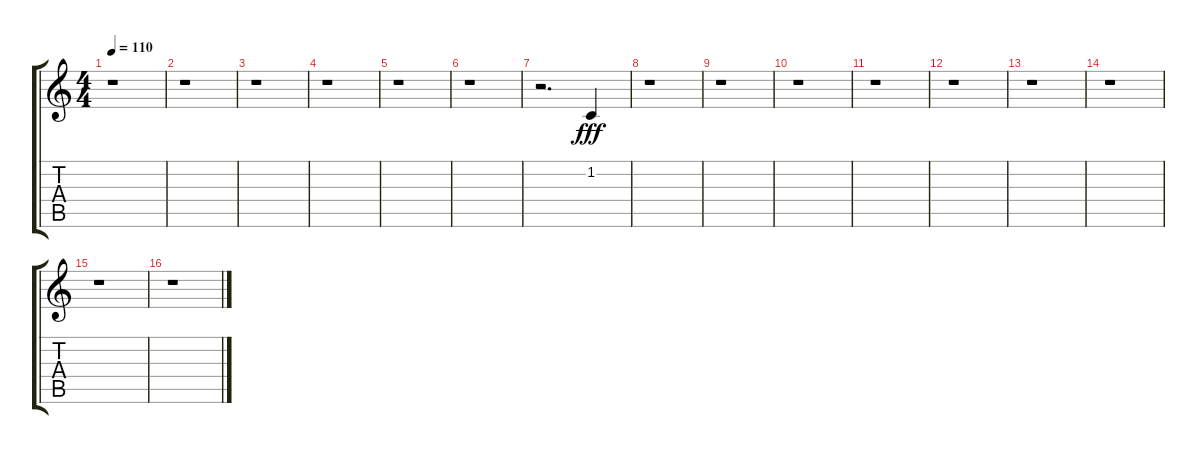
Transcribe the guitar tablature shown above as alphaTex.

\track "" {instrument reversecymbal}
\staff {score tabs}
\tuning (E4 B3 G3 D3 A2 E2) {hide}
\ts (4 4)
\tempo 110
\clef g2
\ks c
r.1{dy fff instrument reversecymbal} |
r.1 |
r.1 |
r.1 |
r.1 |
r.1 |
r.2{d} 1.2.4 |
r.1 |
r.1 |
r.1 |
r.1 |
r.1 |
r.1 |
r.1 |
r.1 |
r.1
